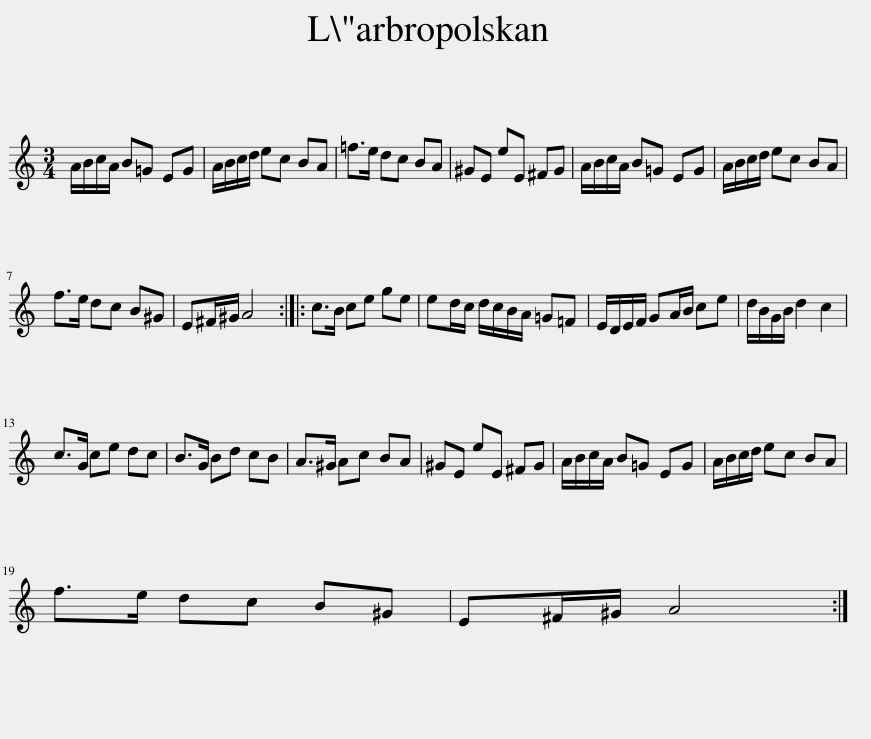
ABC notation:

X:1
L:1/8
M:3/4
I:linebreak $
K:C
V:1 treble
V:1
 A/B/c/A/ B=G EG | A/B/c/d/ ec BA | =f>e dc BA | ^GE eE ^FG | A/B/c/A/ B=G EG | %5
 A/B/c/d/ ec BA |$ f>e dc B^G | E^F/^G/ A4 :: c>B ce ge | ed/c/ d/c/B/A/ =G=F | %10
 E/D/E/F/ GA/B/ ce | d/B/G/B/ d2 c2 |$ c>G ce dc | B>G Bd cB | A>^G Ac BA | %15
 ^GE eE ^FG | A/B/c/A/ B=G EG | A/B/c/d/ ec BA |$ f>e dc B^G | E^F/^G/ A4 :| %20
